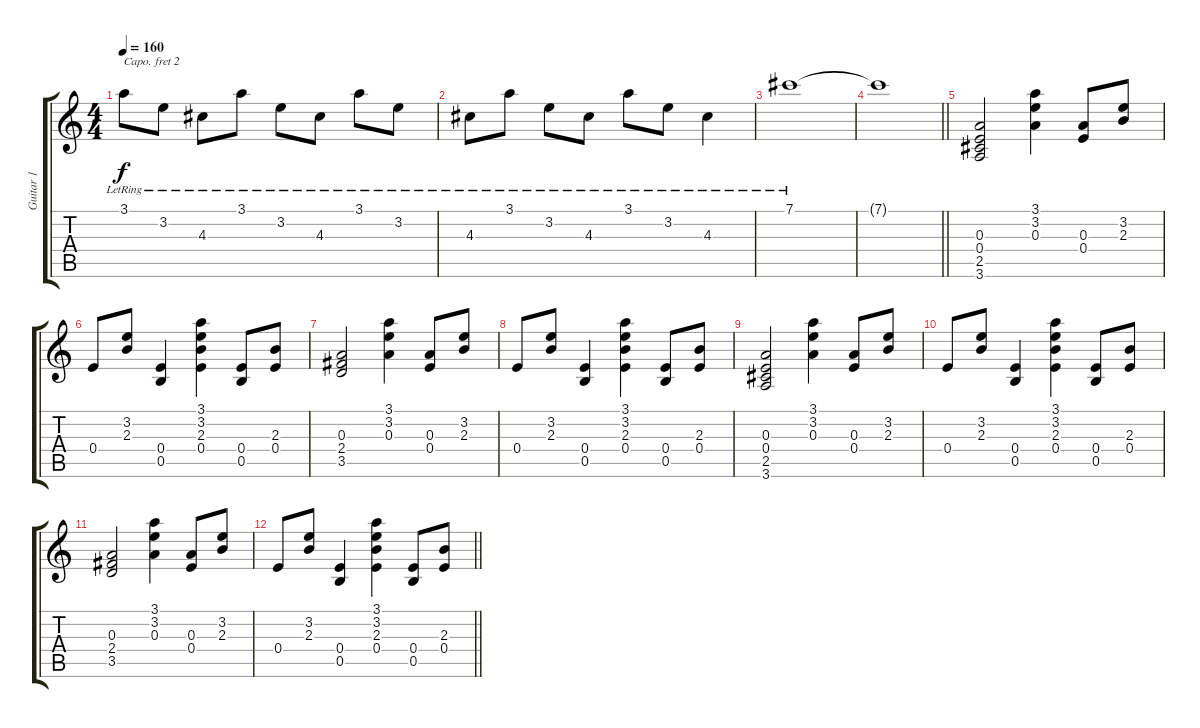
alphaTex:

\track ("Guitar 1" "Guitar 1") {instrument acousticguitarnylon}
\staff {score tabs}
\capo 2
\tuning (E4 B3 G3 D3 A2 E2) {hide}
\ts (4 4)
\tempo 160
\clef g2
\ks c
3.1{lr}.8{dy f} 3.2{lr}.8 4.3{lr}.8 3.1{lr}.8 3.2{lr}.8 4.3{lr}.8 3.1{lr}.8 3.2{lr}.8 |
4.3{lr}.8 3.1{lr}.8 3.2{lr}.8 4.3{lr}.8 3.1{lr}.8 3.2{lr}.8 4.3{lr}.4 |
7.1{lr}.1 |
\barLineRight lightlight
7.1{t}.1 |
(0.3 0.4 2.5 3.6).2{volume 8} (3.1 3.2 0.3).4 (0.3 0.4).8 (3.2 2.3).8 |
0.4.8 (3.2 2.3).8 (0.4 0.5).4 (3.1 3.2 2.3 0.4).4 (0.4 0.5).8 (2.3 0.4).8 |
(0.3 2.4 3.5).2 (3.1 3.2 0.3).4 (0.3 0.4).8 (3.2 2.3).8 |
0.4.8 (3.2 2.3).8 (0.4 0.5).4 (3.1 3.2 2.3 0.4).4 (0.4 0.5).8 (2.3 0.4).8 |
(0.3 0.4 2.5 3.6).2 (3.1 3.2 0.3).4 (0.3 0.4).8 (3.2 2.3).8 |
0.4.8 (3.2 2.3).8 (0.4 0.5).4 (3.1 3.2 2.3 0.4).4 (0.4 0.5).8 (2.3 0.4).8 |
(0.3 2.4 3.5).2 (3.1 3.2 0.3).4 (0.3 0.4).8 (3.2 2.3).8 |
\barLineRight lightlight
0.4.8 (3.2 2.3).8 (0.4 0.5).4 (3.1 3.2 2.3 0.4).4 (0.4 0.5).8 (2.3 0.4).8
